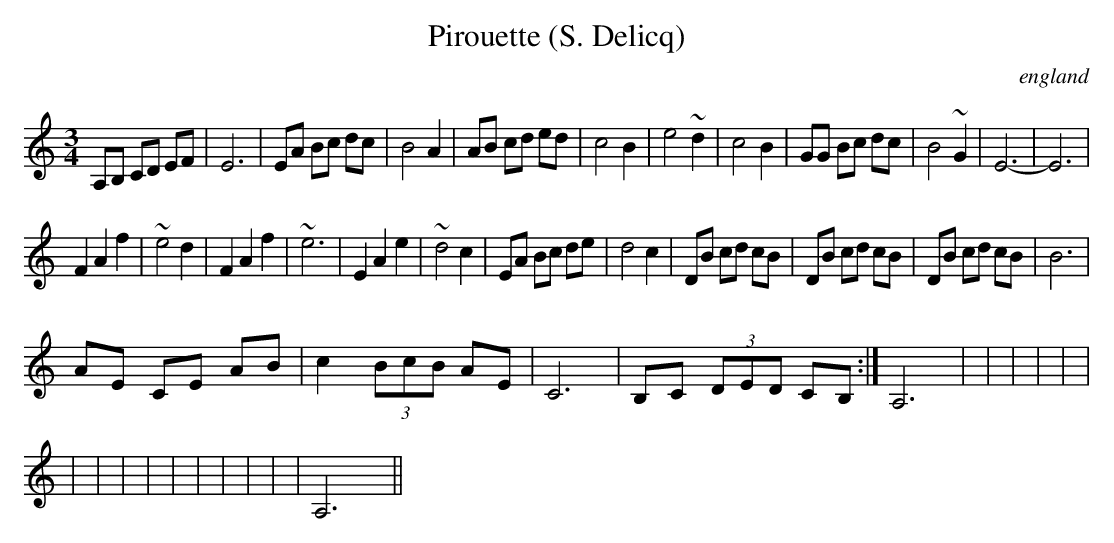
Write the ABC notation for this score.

X:1
T:Pirouette (S. Delicq)
O:england
M:3/4
L:1/8
K:C
A,B, CD EF|E6|EA Bc dc|B4A2|\
AB cd ed|c4B2|e4~d2|c4B2|\
GG Bc dc|B4~G2|E6-|E6|
F2A2f2|~e4d2|F2A2f2|~e6|\
E2A2e2|~d4c2|EA Bc de|d4c2|\
DB cd cB|DB cd cB|DB cd cB|B6|
AE CE AB|c2 (3BcB AE|C6|B,C (3DED CB,:|\
A,6|+F4A4+ +D2F2+|\
+C4E4+ +A,2-C2-+|+A,2C2+ +F2A2+ +D2F2+|\
+C6-E6-+|+C2E2+ +F2A2+ +D2F2+|
+C4E4+ +C2E2+|+B,2D2+ +C2E2+ +B,2D2+|\
+D2F2+ +C4-E4-+|+C2E2+ +F3A3+ +DF+|\
+C4E4+ +A,2-C2-+|+A,2C2+ +F2A2+ +D2F2+|\
+C6-E6-+|+C2E2+ +F2A2+ +D2F2+|\
+C4E4+ +C2E2+|+B,2D2+ +C2E2+ +B,2D2+|A,6||
